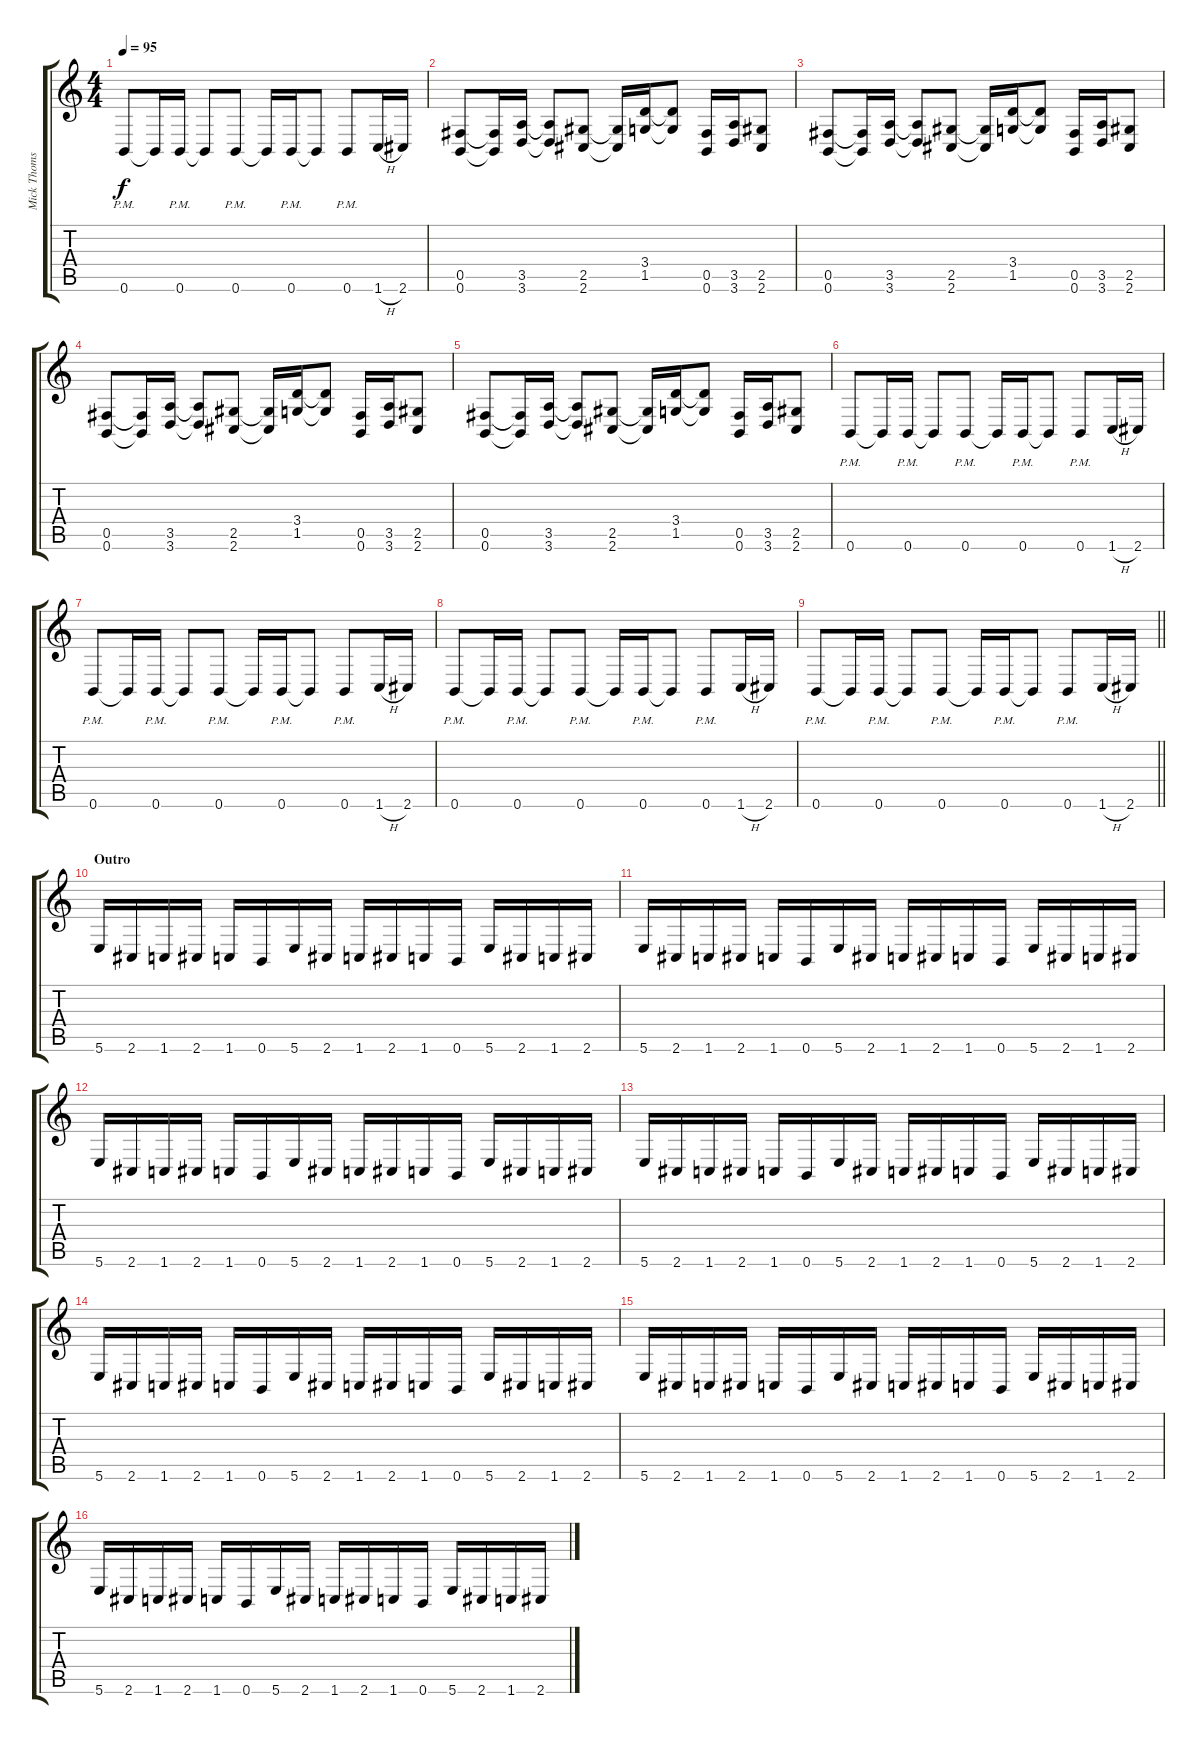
\track ("Mick Thomson" "Mick Thoms") {instrument distortionguitar}
\staff {score tabs}
\tuning (Db4 Ab3 E3 B2 Gb2 B1) {hide}
\ts (4 4)
\tempo 95
\clef g2
\ks c
0.6{pm}.8{dy f} 0.6{t}.16 0.6{pm}.16 0.6{t}.8 0.6{pm}.8 0.6{t}.16 0.6{pm}.16 0.6{t}.8 0.6{pm}.8 1.6{h}.16 2.6.16 |
(0.5 0.6).8 (0.5{t} 0.6{t}).16 (3.5 3.6).16 (3.5{t} 3.6{t}).8 (2.5 2.6).8 (2.5{t} 2.6{t}).16 (3.4 1.5).16 (3.4{t} 1.5{t}).8 (0.5 0.6).16 (3.5 3.6).16 (2.5 2.6).8 |
(0.5 0.6).8 (0.5{t} 0.6{t}).16 (3.5 3.6).16 (3.5{t} 3.6{t}).8 (2.5 2.6).8 (2.5{t} 2.6{t}).16 (3.4 1.5).16 (3.4{t} 1.5{t}).8 (0.5 0.6).16 (3.5 3.6).16 (2.5 2.6).8 |
(0.5 0.6).8 (0.5{t} 0.6{t}).16 (3.5 3.6).16 (3.5{t} 3.6{t}).8 (2.5 2.6).8 (2.5{t} 2.6{t}).16 (3.4 1.5).16 (3.4{t} 1.5{t}).8 (0.5 0.6).16 (3.5 3.6).16 (2.5 2.6).8 |
(0.5 0.6).8 (0.5{t} 0.6{t}).16 (3.5 3.6).16 (3.5{t} 3.6{t}).8 (2.5 2.6).8 (2.5{t} 2.6{t}).16 (3.4 1.5).16 (3.4{t} 1.5{t}).8 (0.5 0.6).16 (3.5 3.6).16 (2.5 2.6).8 |
0.6{pm}.8 0.6{t}.16 0.6{pm}.16 0.6{t}.8 0.6{pm}.8 0.6{t}.16 0.6{pm}.16 0.6{t}.8 0.6{pm}.8 1.6{h}.16 2.6.16 |
0.6{pm}.8 0.6{t}.16 0.6{pm}.16 0.6{t}.8 0.6{pm}.8 0.6{t}.16 0.6{pm}.16 0.6{t}.8 0.6{pm}.8 1.6{h}.16 2.6.16 |
0.6{pm}.8 0.6{t}.16 0.6{pm}.16 0.6{t}.8 0.6{pm}.8 0.6{t}.16 0.6{pm}.16 0.6{t}.8 0.6{pm}.8 1.6{h}.16 2.6.16 |
\barLineRight lightlight
0.6{pm}.8 0.6{t}.16 0.6{pm}.16 0.6{t}.8 0.6{pm}.8 0.6{t}.16 0.6{pm}.16 0.6{t}.8 0.6{pm}.8 1.6{h}.16 2.6.16 |
\section ("" "Outro")
5.6.16 2.6.16 1.6.16 2.6.16 1.6.16 0.6.16 5.6.16 2.6.16 1.6.16 2.6.16 1.6.16 0.6.16 5.6.16 2.6.16 1.6.16 2.6.16 |
5.6.16 2.6.16 1.6.16 2.6.16 1.6.16 0.6.16 5.6.16 2.6.16 1.6.16 2.6.16 1.6.16 0.6.16 5.6.16 2.6.16 1.6.16 2.6.16 |
5.6.16 2.6.16 1.6.16 2.6.16 1.6.16 0.6.16 5.6.16 2.6.16 1.6.16 2.6.16 1.6.16 0.6.16 5.6.16 2.6.16 1.6.16 2.6.16 |
5.6.16 2.6.16 1.6.16 2.6.16 1.6.16 0.6.16 5.6.16 2.6.16 1.6.16 2.6.16 1.6.16 0.6.16 5.6.16 2.6.16 1.6.16 2.6.16 |
5.6.16 2.6.16 1.6.16 2.6.16 1.6.16 0.6.16 5.6.16 2.6.16 1.6.16 2.6.16 1.6.16 0.6.16 5.6.16 2.6.16 1.6.16 2.6.16 |
5.6.16 2.6.16 1.6.16 2.6.16 1.6.16 0.6.16 5.6.16 2.6.16 1.6.16 2.6.16 1.6.16 0.6.16 5.6.16 2.6.16 1.6.16 2.6.16 |
5.6.16 2.6.16 1.6.16 2.6.16 1.6.16 0.6.16 5.6.16 2.6.16 1.6.16 2.6.16 1.6.16 0.6.16 5.6.16 2.6.16 1.6.16 2.6.16
